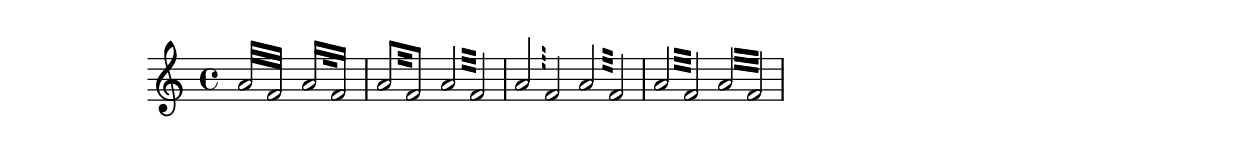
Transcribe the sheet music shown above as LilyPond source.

%% Do not edit this file; it is auto-generated from LSR http://lsr.dsi.unimi.it
%% This file is in the public domain.
\version "2.13.1"

\header {
  lsrtags = "rhythms, repeats"

  texidoc = "
If a tremolo's total duration is less than a quarter-note, or exactly a
half-note, or between a half-note and a whole-note, it is normally
typeset with all beams touching the stems.  Certain engraving styles
typeset some of these beams as centered floating beams that do not
touch the stems.  The number of floating beams in this type of tremolo
is controlled with the @code{'gap-count } property of the @code{Beam}
object, and the size of the gaps between beams and stems is set with
the @code{'gap} property.



"
  doctitle = "Engraving tremolos with floating beams"
} % begin verbatim

\relative c'' {
  \repeat tremolo 8 { a32 f }
  \override Beam #'gap-count = #1
  \repeat tremolo 8 { a32 f }
  \override Beam #'gap-count = #2
  \repeat tremolo 8 { a32 f }
  \override Beam #'gap-count = #3
  \repeat tremolo 8 { a32 f }

  \override Beam #'gap-count = #3
  \override Beam #'gap = #1.33
  \repeat tremolo 8 { a32 f }
  \override Beam #'gap = #1
  \repeat tremolo 8 { a32 f }
  \override Beam #'gap = #0.67
  \repeat tremolo 8 { a32 f }
  \override Beam #'gap = #0.33
  \repeat tremolo 8 { a32 f }
}



